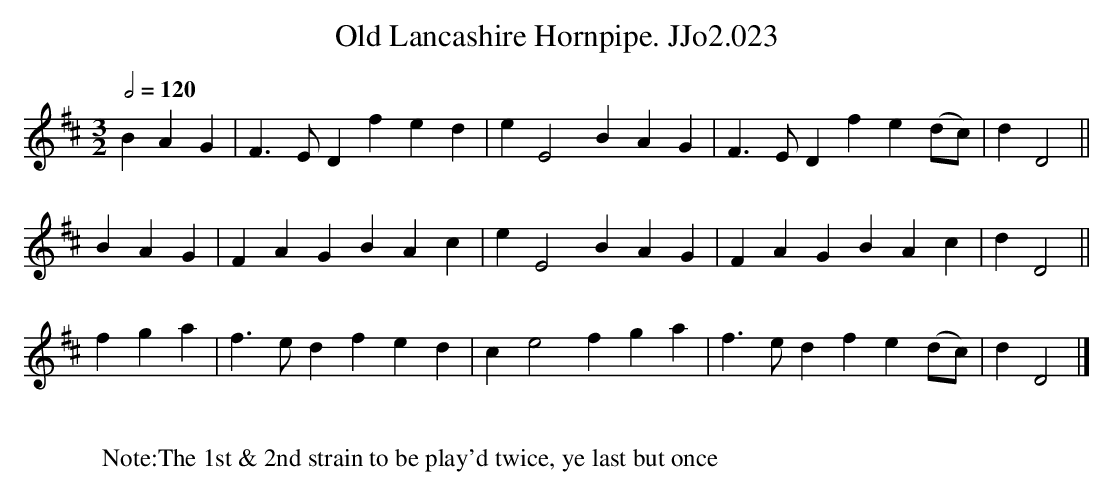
X:1
T:Old Lancashire Hornpipe. JJo2.023
Q:1/2=120
M:3/2
L:1/4
K:D
BAG|F>E Df ed|e E2 B AG|F>E Df e(d/c/)|dD2||
BAG|FA GB Ac|e E2 B AG|FA GB Ac|dD2||
fga|f>e df ed|c e2 f ga|f>e df e(d/c/)|dD2|]
W:
W:Note:The 1st & 2nd strain to be play'd twice, ye last but once
